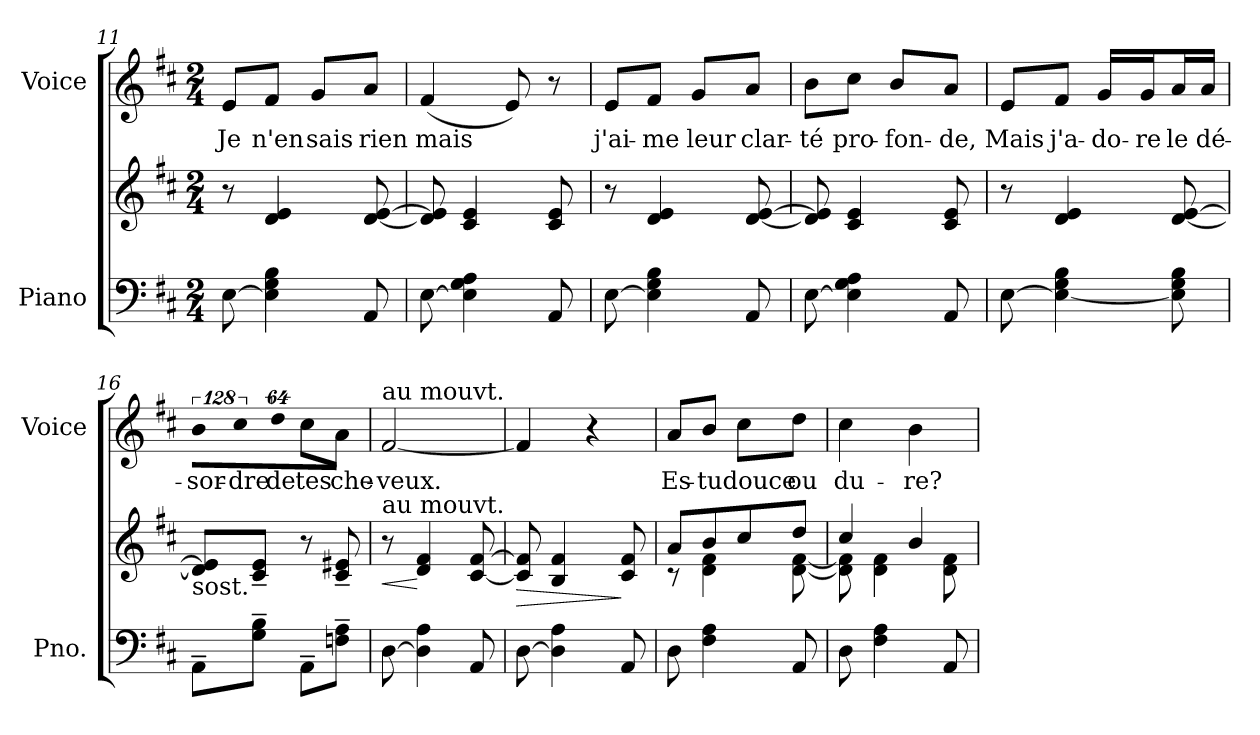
**kern	**kern	**dynam	**kern	**text
*part2	*part2	*part2	*part1	*part1
*staff3	*staff2	*staff2/3	*staff1	*staff1
*I"Piano	*	*	*I"Voice	*
*I'Pno.	*	*	*I'Voice	*
*clefF4	*clefG2	*	*clefG2	*
*k[f#c#]	*k[f#c#]	*	*k[f#c#]	*
*D:	*D:	*	*D:	*
*M2/4	*M2/4	*	*M2/4	*
=11	=11	=11	=11	=11
!	!	!	!	!LO:LY:b:color=#000000
[<8Ei\	8r	.	8ei/L	Je
!	!	!	!	!LO:LY:b:color=#000000
4Ei\] 4Gi 4Bi	4di/ 4ei	.	8f#i/J	n'en
!	!	!	!	!LO:LY:b:color=#000000
.	.	.	8gi/L	sais
!	!	!	!	!LO:LY:b:color=#000000
8AAi/	[<8di/ [>8ei	.	8ai/J	rien
=12	=12	=12	=12	=12
!	!	!	!	!LO:LY:b:color=#000000
[<8Ei\	8di/] 8ei]	.	(4f#i/	mais
4Ei\] 4Gi 4Ai	4c#i/ 4ei	.	.	.
.	.	.	8ei/)	.
8AAi/	8c#i/ 8ei	.	8r	.
=13	=13	=13	=13	=13
!	!	!	!	!LO:LY:b:color=#000000
[<8Ei\	8r	.	8ei/L	j'ai-
!	!	!	!	!LO:LY:b:color=#000000
4Ei\] 4Gi 4Bi	4di/ 4ei	.	8f#i/J	-me
!	!	!	!	!LO:LY:b:color=#000000
.	.	.	8gi/L	leur
!	!	!	!	!LO:LY:b:color=#000000
8AAi/	[<8di/ [>8ei	.	8ai/J	clar-
!!LO:LB:g=z
=14	=14	=14	=14	=14
!	!	!	!	!LO:LY:b:color=#000000
[<8Ei\	8di/] 8ei]	.	8bi\L	-té
!	!	!	!	!LO:LY:b:color=#000000
4Ei\] 4Gi 4Ai	4c#i/ 4ei	.	8cc#i\J	pro-
!	!	!	!	!LO:LY:b:color=#000000
.	.	.	8bi/L	-fon-
!	!	!	!	!LO:LY:b:color=#000000
8AAi/	8c#i/ 8ei	.	8ai/J	-de,
=15	=15	=15	=15	=15
!	!	!	!	!LO:LY:b:color=#000000
[<8Ei\	8r	.	8ei/L	Mais
!	!	!	!	!LO:LY:b:color=#000000
4Ei\_< 4Gi 4Bi	4di/ 4ei	.	8f#i/J	j'a-
!	!	!	!	!LO:LY:b:color=#000000
.	.	.	16gi/LL	-do-
!	!	!	!	!LO:LY:b:color=#000000
.	.	.	16gi/J	-re
!	!	!	!	!LO:LY:b:color=#000000
8Ei\] 8Gi 8Bi	[<8di/ [>8ei	.	16ai/L	le
!	!	!	!	!LO:LY:b:color=#000000
.	.	.	16ai/JJ	dé-
=16	=16	=16	=16	=16
!	!	!	!LO:N:vis=8	!
!	!LO:TX:b:t=sost.	!	!	!
!	!	!	!	!LO:LY:b:color=#000000
8AA~i\L	8di/] 8ei]L	.	1024%85bi\L	-sor-
!	!	!	!LO:N:vis=8	!
!	!	!	!	!LO:LY:b:color=#000000
.	.	.	1024%85cc#i\	-dre
8Gi\~ 8Bi~J	8c#i/~ 8ei~J	.	.	.
!	!	!	!LO:N:vis=8	!
!	!	!	!	!LO:LY:b:color=#000000
.	.	.	512%43ddi\J	de
!	!	!	!	!LO:LY:b:color=#000000
8AA~i\L	8r	.	8cc#i\L	tes
!	!	!	!	!LO:LY:b:color=#000000
8Fni\~ 8Ai~J	8c#i/~ 8e#Xi~	.	8ai\J	che-
=17	=17	=17	=17	=17
!	!	!LO:HP:b	!	!
!	!	!	!LO:TX:a:t=au mouvt.	!
!	!LO:TX:a:t=au mouvt.	!	!	!
!	!	!	!	!LO:LY:b:color=#000000
[<8Di\	8r	<	[<2f#i/	-veux.
4Di\] 4Ai	4di/ 4f#i	[	.	.
8AAi/	[<8c#i/ [>8f#i	.	.	.
=18	=18	=18	=18	=18
!	!	!LO:HP:b	!	!
[<8Di\	8c#i/] 8f#i]	>	4f#i/]	.
4Di\] 4Ai	4Bi/ 4f#i	.	.	.
.	.	.	4r	.
8AAi/	8c#i/ 8f#i	]	.	.
=19	=19	=19	=19	=19
*	*^	*	*	*
!	!	!	!	!	!LO:LY:b:color=#000000
8Di\	8ai/L	8r	.	8ai/L	Es-
!	!	!	!	!	!LO:LY:b:color=#000000
4F#i\ 4Ai	8bi/	4di\ 4f#i	.	8bi/J	-tu
!	!	!	!	!	!LO:LY:b:color=#000000
.	8cc#i/	.	.	8cc#i\L	douce
!	!	!	!	!	!LO:LY:b:color=#000000
8AAi/	8ddi/J	[<8di\ [<8f#i	.	8ddi\J	ou
!!LO:PB:g=z
=20	=20	=20	=20	=20	=20
!	!	!	!	!	!LO:LY:b:color=#000000
8Di\	4cc#i/	8di\] 8f#i]	.	4cc#i\	du-
4F#i\ 4Ai	.	4di\ 4f#i	.	.	.
!	!	!	!	!	!LO:LY:b:color=#000000
.	4bi/	.	.	4bi\	-re?
8AAi/	.	8di\ 8f#i	.	.	.
*	*v	*v	*	*	*
=	=	=	=	=
*-	*-	*-	*-	*-
